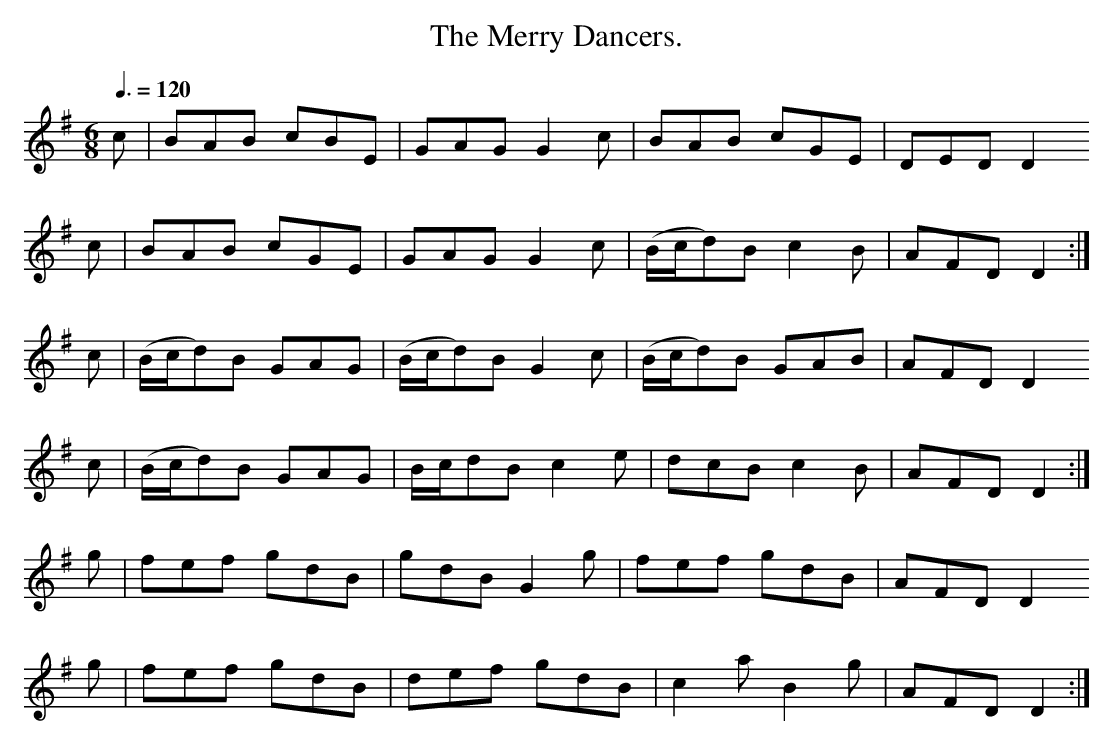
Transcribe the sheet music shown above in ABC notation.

X:1
T:The Merry Dancers.
M:6/8
L:1/8
Q:3/8=120
K:D Mixolydian
c | BAB cBE | GAG G2c | BAB cGE | DED D2
c | BAB cGE | GAG G2c | (B/c/d)B c2B | AFD D2 :|
c | (B/c/d)B GAG | (B/c/d)B G2c | (B/c/d)B GAB | AFD D2
c | (B/c/d)B GAG | B/c/dB c2e | dcB c2B | AFD D2 :|
g | fef gdB | gdB G2g | fef gdB | AFD D2
g | fef gdB | def gdB | c2a B2g | AFD D2 :|
